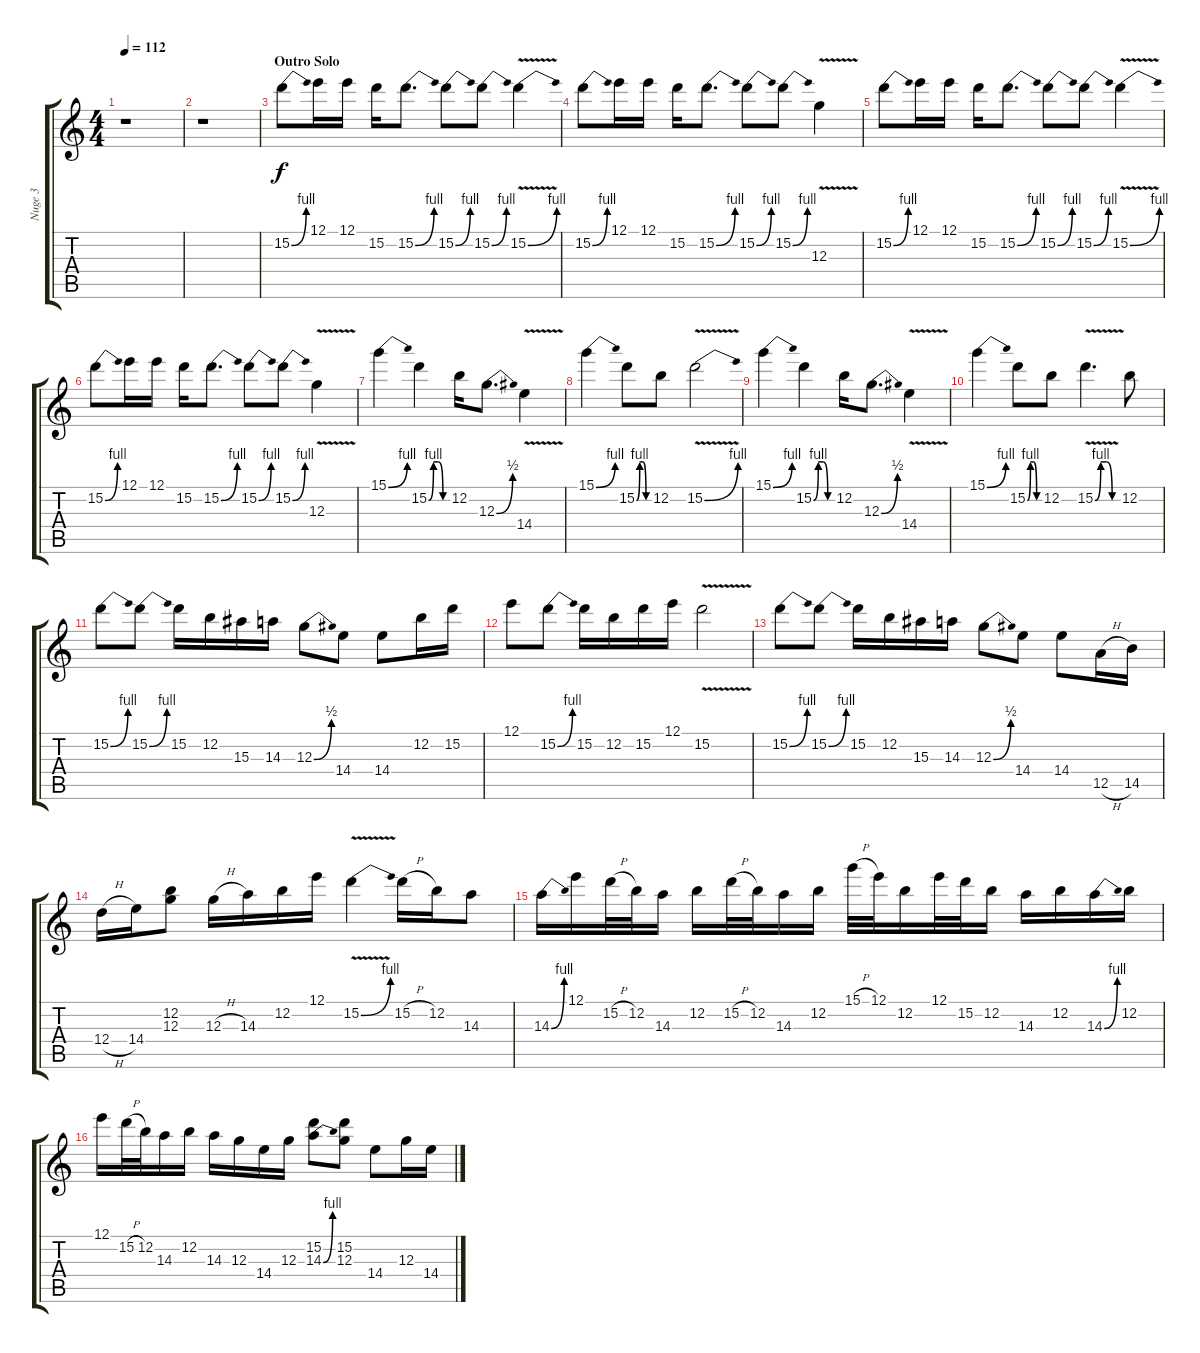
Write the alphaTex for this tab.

\track ("Nuge 3" "Nuge 3") {instrument overdrivenguitar}
\staff {score tabs}
\tuning (E4 B3 G3 D3 A2 E2) {hide}
\ts (4 4)
\tempo 112
\clef g2
\ks c
r.1{dy f} |
r.1 |
\section ("" "Outro Solo")
15.2{be (bend 0 0 60 4)}.8 12.1.16 12.1.16 15.2.16 15.2{be (bend 0 0 60 4)}.8{d} 15.2{be (bend 0 0 60 4)}.8 15.2{be (bend 0 0 60 4)}.8 15.2{be (bend 0 0 60 4) v}.4 |
15.2{be (bend 0 0 60 4)}.8 12.1.16 12.1.16 15.2.16 15.2{be (bend 0 0 60 4)}.8{d} 15.2{be (bend 0 0 60 4)}.8 15.2{be (bend 0 0 60 4)}.8 12.3{v}.4 |
15.2{be (bend 0 0 60 4)}.8 12.1.16 12.1.16 15.2.16 15.2{be (bend 0 0 60 4)}.8{d} 15.2{be (bend 0 0 60 4)}.8 15.2{be (bend 0 0 60 4)}.8 15.2{be (bend 0 0 60 4) v}.4 |
15.2{be (bend 0 0 60 4)}.8 12.1.16 12.1.16 15.2.16 15.2{be (bend 0 0 60 4)}.8{d} 15.2{be (bend 0 0 60 4)}.8 15.2{be (bend 0 0 60 4)}.8 12.3{v}.4 |
15.1{be (bend 0 0 60 4)}.4 15.2{be (custom 0 0 15 4 30 4 45 0 60 0)}.4 12.2.16 12.3{be (bend 0 0 60 2)}.8{d} 14.4{v}.4 |
15.1{be (bend 0 0 60 4)}.4 15.2{be (custom 0 0 15 4 30 4 45 0 60 0)}.8 12.2.8 15.2{be (bend 0 0 60 4) v}.2 |
15.1{be (bend 0 0 60 4)}.4 15.2{be (custom 0 0 15 4 30 4 45 0 60 0)}.4 12.2.16 12.3{be (bend 0 0 60 2)}.8{d} 14.4{v}.4 |
15.1{be (bend 0 0 60 4)}.4 15.2{be (custom 0 0 15 4 30 4 45 0 60 0)}.8 12.2.8 15.2{be (custom 0 0 15 4 30 4 45 0 60 0) v}.4{d} 12.2.8 |
15.2{be (bend 0 0 60 4)}.8 15.2{be (bend 0 0 60 4)}.8 15.2.16 12.2.16 15.3.16 14.3.16 12.3{be (bend 0 0 60 2)}.8 14.4.8 14.4.8 12.2.16 15.2.16 |
12.1.8 15.2{be (bend 0 0 60 4)}.8 15.2.16 12.2.16 15.2.16 12.1.16 15.2{v}.2 |
15.2{be (bend 0 0 60 4)}.8 15.2{be (bend 0 0 60 4)}.8 15.2.16 12.2.16 15.3.16 14.3.16 12.3{be (bend 0 0 60 2)}.8 14.4.8 14.4.8 12.5{h}.16 14.5.16 |
12.4{h}.16 14.4.16 (12.2 12.3).8 12.3{h}.16 14.3.16 12.2.16 12.1.16 15.2{be (bend 0 0 60 4) v}.4 15.2{h}.16 12.2.16 14.3.8 |
14.3{be (bend 0 0 60 4)}.16 12.1.16 15.2{h}.32 12.2.32 14.3.16 12.2.16 15.2{h}.32 12.2.32 14.3.16 12.2.16 15.1{h}.32 12.1.32 12.2.16 12.1.32 15.2.32 12.2.16 14.3.16 12.2.16 14.3{be (bend 0 0 60 4)}.16 12.2.16 |
12.1.16 15.2{h}.32 12.2.32 14.3.16 12.2.16 14.3.16 12.3.16 14.4.16 12.3.16 (15.2 14.3{be (bend 0 0 60 4)}).8 (15.2 12.3).8 14.4.8 12.3.16 14.4.16
